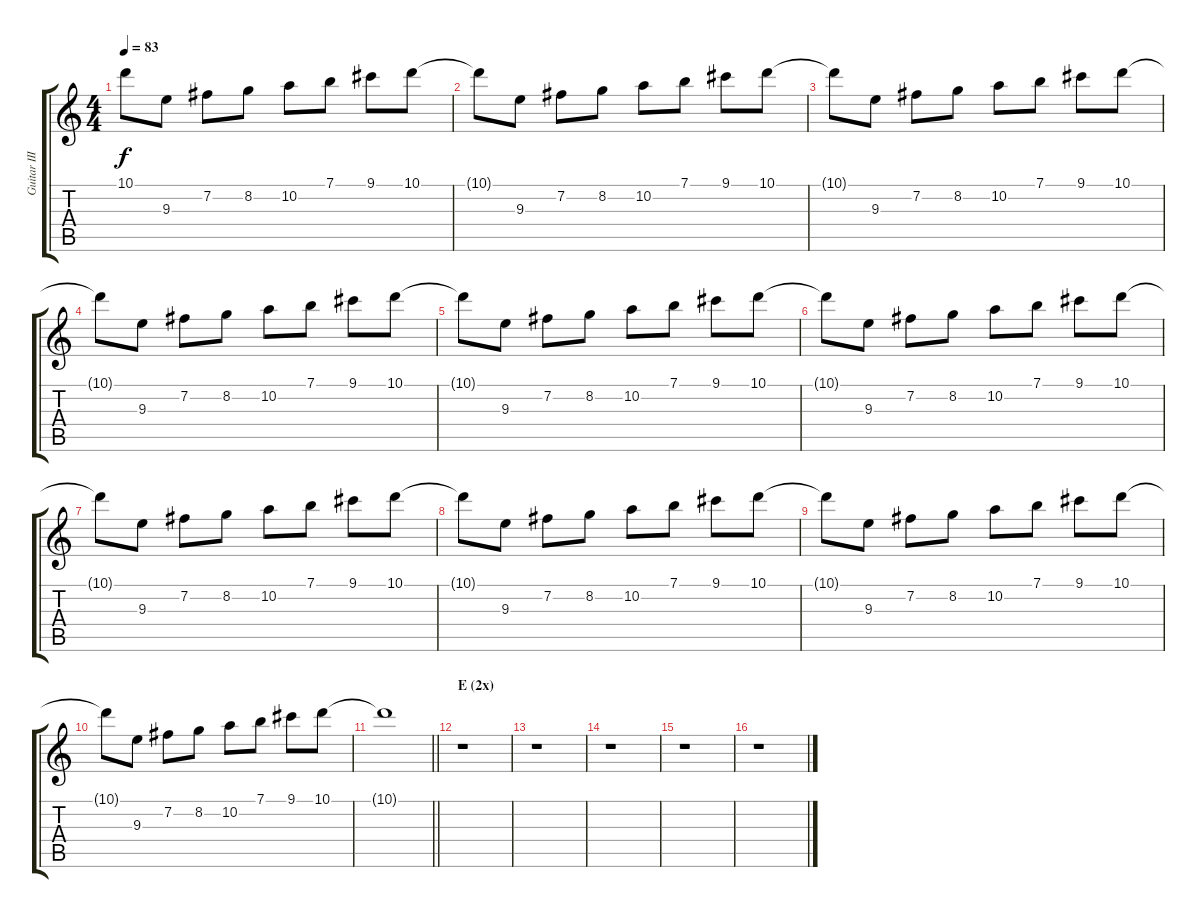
\track ("Guitar III" "Guitar III") {instrument overdrivenguitar}
\staff {score tabs}
\tuning (E4 B3 G3 D3 A2 E2) {hide}
\ts (4 4)
\tempo 83
\clef g2
\ks c
10.1{t}.8{dy f} 9.3.8 7.2.8 8.2.8 10.2.8 7.1.8 9.1.8 10.1.8 |
10.1{t}.8 9.3.8 7.2.8 8.2.8 10.2.8 7.1.8 9.1.8 10.1.8 |
10.1{t}.8 9.3.8 7.2.8 8.2.8 10.2.8 7.1.8 9.1.8 10.1.8 |
10.1{t}.8 9.3.8 7.2.8 8.2.8 10.2.8 7.1.8 9.1.8 10.1.8 |
10.1{t}.8 9.3.8 7.2.8 8.2.8 10.2.8 7.1.8 9.1.8 10.1.8 |
10.1{t}.8 9.3.8 7.2.8 8.2.8 10.2.8 7.1.8 9.1.8 10.1.8 |
10.1{t}.8 9.3.8 7.2.8 8.2.8 10.2.8 7.1.8 9.1.8 10.1.8 |
10.1{t}.8 9.3.8 7.2.8 8.2.8 10.2.8 7.1.8 9.1.8 10.1.8 |
10.1{t}.8 9.3.8 7.2.8 8.2.8 10.2.8 7.1.8 9.1.8 10.1.8 |
10.1{t}.8 9.3.8 7.2.8 8.2.8 10.2.8 7.1.8 9.1.8 10.1.8 |
\barLineRight lightlight
10.1{t}.1 |
\section ("" "E (2x)")
r.1 |
r.1 |
r.1 |
r.1 |
r.1
